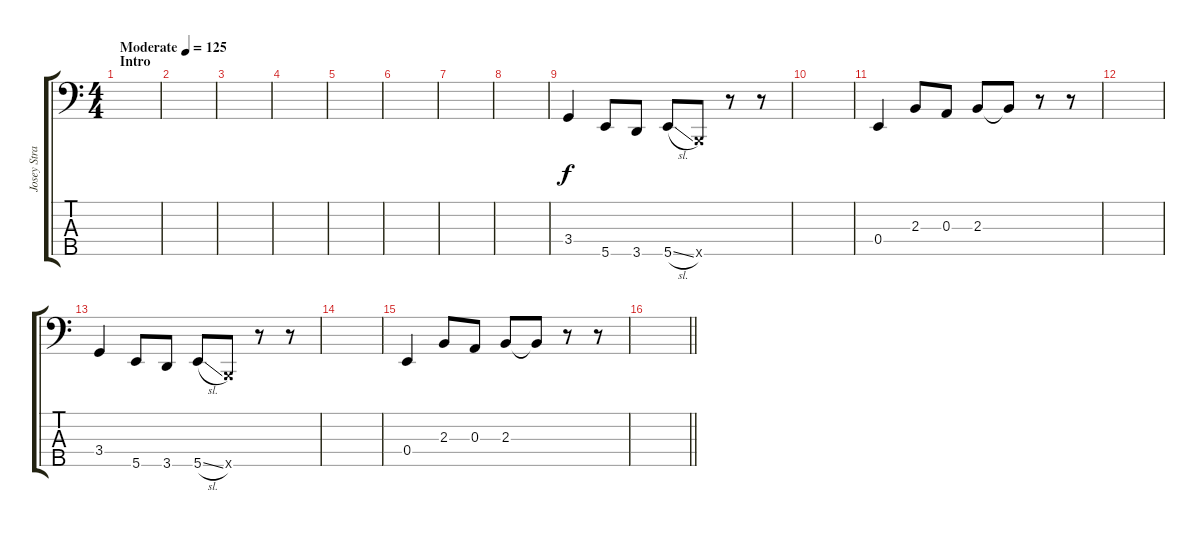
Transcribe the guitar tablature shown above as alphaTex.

\track ("Josey Strandman" "Josey Stra") {instrument electricbassfinger}
\staff {score tabs}
\tuning (G2 D2 A1 E1 B0) {hide}
\ts (4 4)
\section ("" "Intro")
\tempo (125 "Moderate")
\clef f4
\ks c
|
|
|
|
|
|
|
|
3.4.4 5.5.8 3.5.8 5.5{sl}.8 0.5{x}.8 r.8 r.8 |
|
0.4.4 2.3.8 0.3.8 2.3.8 2.3{t}.8 r.8 r.8 |
|
3.4.4 5.5.8 3.5.8 5.5{sl}.8 0.5{x}.8 r.8 r.8 |
|
0.4.4 2.3.8 0.3.8 2.3.8 2.3{t}.8 r.8 r.8 |
\barLineRight lightlight
